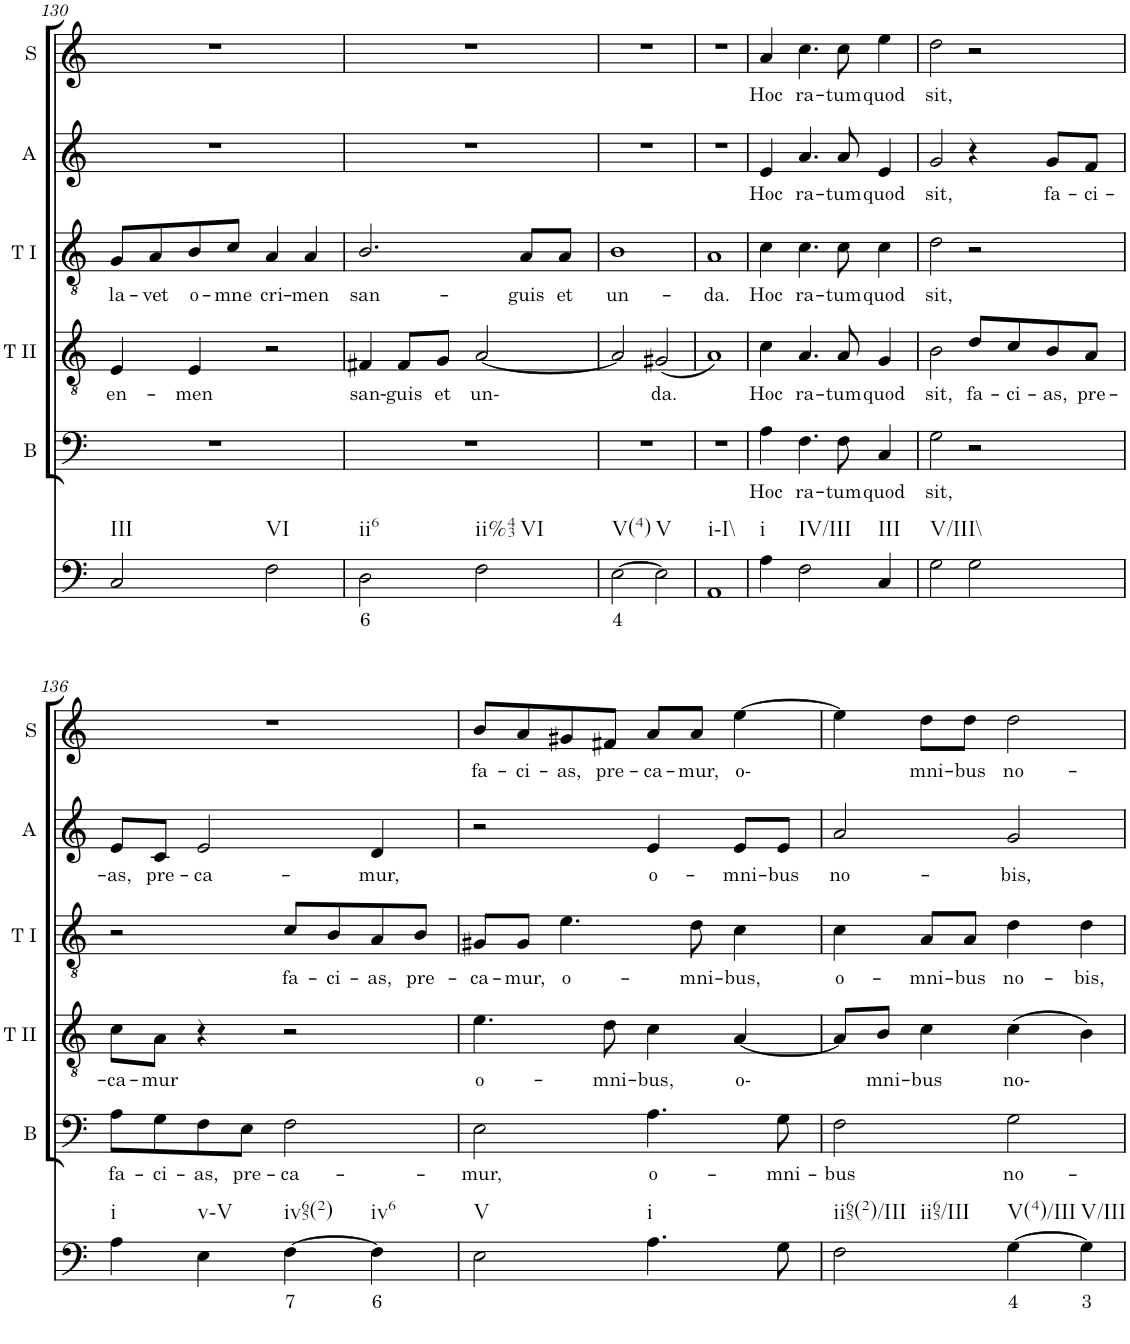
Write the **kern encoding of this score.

**kern	**text	**kern	**text	**kern	**text	**kern	**text	**kern	**text	**kern	**text
*part6	*part6	*part5	*part5	*part4	*part4	*part3	*part3	*part2	*part2	*part1	*part1
*staff6	*staff6	*staff5	*staff5	*staff4	*staff4	*staff3	*staff3	*staff2	*staff2	*staff1	*staff1
*I"Continuo	*	*I"Bass	*	*I"Tenor II	*	*I"Tenor I	*	*I"Alto	*	*I"Soprano	*
*	*	*I'B	*	*I'T II	*	*I'T I	*	*I'A	*	*I'S	*
!!LO:PB:g=z
*clefG2	*	*clefG2	*	*clefG2	*	*clefG2	*	*clefF4	*	*clefF4	*
*k[]	*	*k[]	*	*k[]	*	*k[]	*	*k[]	*	*k[]	*
*M2/2	*	*M2/2	*	*M2/2	*	*M2/2	*	*M2/2	*	*M2/2	*
*met(c|)	*	*met(c|)	*	*met(c|)	*	*met(c|)	*	*met(c|)	*	*met(c|)	*
=130	=130	=130	=130	=130	=130	=130	=130	=130	=130	=130	=130
!LO:TX:b:t=III	!	!	!	!	!	!	!	!	!	!	!
!	!	!	!	!	!LO:LY:b	!	!LO:LY:b	!	!	!	!
2C/	.	1r	.	4E/	en-	8G/L	la-	1r	.	1r	.
!	!	!	!	!	!	!	!LO:LY:b	!	!	!	!
.	.	.	.	.	.	8A/	vet	.	.	.	.
!	!	!	!	!	!LO:LY:b	!	!LO:LY:b	!	!	!	!
.	.	.	.	4E/	men	8B/	o-	.	.	.	.
!	!	!	!	!	!	!	!LO:LY:b	!	!	!	!
.	.	.	.	.	.	8c/J	mne	.	.	.	.
!LO:TX:b:t=VI	!	!	!	!	!	!	!	!	!	!	!
!	!	!	!	!	!	!	!LO:LY:b	!	!	!	!
2F\	.	.	.	2r	.	4A/	cri-	.	.	.	.
!	!	!	!	!	!	!	!LO:LY:b	!	!	!	!
.	.	.	.	.	.	4A/	men	.	.	.	.
=131	=131	=131	=131	=131	=131	=131	=131	=131	=131	=131	=131
!LO:TX:b:t=ii6	!	!	!	!	!	!	!	!	!	!	!
!	!LO:LY:b	!	!	!	!LO:LY:b	!	!LO:LY:b	!	!	!	!
2D\	6	1r	.	4F#X/	san-	2.B/	san-	1r	.	1r	.
!	!	!	!	!	!LO:LY:b	!	!	!	!	!	!
.	.	.	.	8F#/L	guis	.	.	.	.	.	.
!	!	!	!	!	!LO:LY:b	!	!	!	!	!	!
.	.	.	.	8G/J	et	.	.	.	.	.	.
!LO:TX:b:t=ii%43	!	!	!	!	!	!	!	!	!	!	!
!LO:TX:b:t=VI	!	!	!	!	!	!	!	!	!	!	!
!	!	!	!	!	!LO:LY:b	!	!	!	!	!	!
2F\	.	.	.	[2A/	un-	.	.	.	.	.	.
!	!	!	!	!	!	!	!LO:LY:b	!	!	!	!
.	.	.	.	.	.	8A/L	guis	.	.	.	.
!	!	!	!	!	!	!	!LO:LY:b	!	!	!	!
.	.	.	.	.	.	8A/J	et	.	.	.	.
=132	=132	=132	=132	=132	=132	=132	=132	=132	=132	=132	=132
!LO:TX:b:t=V(4)	!	!	!	!	!	!	!	!	!	!	!
!	!LO:LY:b	!	!	!	!	!	!LO:LY:b	!	!	!	!
[2E\	4	1r	.	2A/]	.	1B	un-	1r	.	1r	.
!LO:TX:b:t=V	!	!	!	!	!	!	!	!	!	!	!
!	!	!	!	!	!LO:LY:b	!	!	!	!	!	!
2E\]	.	.	.	(2G#X/	da.	.	.	.	.	.	.
=133	=133	=133	=133	=133	=133	=133	=133	=133	=133	=133	=133
!LO:TX:b:t=i\\-I\\	!	!	!	!	!	!	!	!	!	!	!
!	!	!	!	!	!	!	!LO:LY:b	!	!	!	!
1AA	.	1r	.	1A)	.	1A	da.	1r	.	1r	.
=134	=134	=134	=134	=134	=134	=134	=134	=134	=134	=134	=134
!LO:TX:b:t=i	!	!	!	!	!	!	!	!	!	!	!
!	!	!	!LO:LY:b	!	!LO:LY:b	!	!LO:LY:b	!	!LO:LY:b	!	!LO:LY:b
4A\	.	4A\	Hoc	4c\	Hoc	4c\	Hoc	4e/	Hoc	4a/	Hoc
!LO:TX:b:t=IV/III	!	!	!	!	!	!	!	!	!	!	!
!	!	!	!LO:LY:b	!	!LO:LY:b	!	!LO:LY:b	!	!LO:LY:b	!	!LO:LY:b
2F\	.	4.F\	ra-	4.A/	ra-	4.c\	ra-	4.a/	ra-	4.cc\	ra-
!	!	!	!LO:LY:b	!	!LO:LY:b	!	!LO:LY:b	!	!LO:LY:b	!	!LO:LY:b
.	.	8F\	tum	8A/	tum	8c\	tum	8a/	tum	8cc\	tum
!LO:TX:b:t=III	!	!	!	!	!	!	!	!	!	!	!
!	!	!	!LO:LY:b	!	!LO:LY:b	!	!LO:LY:b	!	!LO:LY:b	!	!LO:LY:b
4C/	.	4C/	quod	4G/	quod	4c\	quod	4e/	quod	4ee\	quod
=135	=135	=135	=135	=135	=135	=135	=135	=135	=135	=135	=135
!LO:TX:b:t=V/III\\	!	!	!	!	!	!	!	!	!	!	!
!	!	!	!LO:LY:b	!	!LO:LY:b	!	!LO:LY:b	!	!LO:LY:b	!	!LO:LY:b
2G\	.	2G\	sit,	2B\	sit,	2d\	sit,	2g/	sit,	2dd\	sit,
!	!	!	!	!	!LO:LY:b	!	!	!	!	!	!
2G\	.	2r	.	8d/L	fa-	2r	.	4r	.	2r	.
!	!	!	!	!	!LO:LY:b	!	!	!	!	!	!
.	.	.	.	8c/	ci-	.	.	.	.	.	.
!	!	!	!	!	!LO:LY:b	!	!	!	!LO:LY:b	!	!
.	.	.	.	8B/	as,	.	.	8g/L	fa-	.	.
!	!	!	!	!	!LO:LY:b	!	!	!	!LO:LY:b	!	!
.	.	.	.	8A/J	pre-	.	.	8f/J	ci-	.	.
!!LO:LB:g=z
=136	=136	=136	=136	=136	=136	=136	=136	=136	=136	=136	=136
!LO:TX:b:t=i	!	!	!	!	!	!	!	!	!	!	!
!	!	!	!LO:LY:b	!	!LO:LY:b	!	!	!	!LO:LY:b	!	!
4A\	.	8A\L	fa-	8c\L	ca-	2r	.	8e/L	as,	1r	.
!	!	!	!LO:LY:b	!	!LO:LY:b	!	!	!	!LO:LY:b	!	!
.	.	8G\	ci-	8A\J	mur	.	.	8c/J	pre-	.	.
!LO:TX:b:t=v-V	!	!	!	!	!	!	!	!	!	!	!
!	!	!	!LO:LY:b	!	!	!	!	!	!LO:LY:b	!	!
4E\	.	8F\	as,	4r	.	.	.	2e/	ca-	.	.
!	!	!	!LO:LY:b	!	!	!	!	!	!	!	!
.	.	8E\J	pre-	.	.	.	.	.	.	.	.
!LO:TX:b:t=iv65(2)	!	!	!	!	!	!	!	!	!	!	!
!	!LO:LY:b	!	!LO:LY:b	!	!	!	!LO:LY:b	!	!	!	!
[4F\	7	2F\	ca-	2r	.	8c/L	fa-	.	.	.	.
!	!	!	!	!	!	!	!LO:LY:b	!	!	!	!
.	.	.	.	.	.	8B/	ci-	.	.	.	.
!LO:TX:b:t=iv6	!	!	!	!	!	!	!	!	!	!	!
!	!LO:LY:b	!	!	!	!	!	!LO:LY:b	!	!LO:LY:b	!	!
4F\]	6	.	.	.	.	8A/	as,	4d/	mur,	.	.
!	!	!	!	!	!	!	!LO:LY:b	!	!	!	!
.	.	.	.	.	.	8B/J	pre-	.	.	.	.
=137	=137	=137	=137	=137	=137	=137	=137	=137	=137	=137	=137
!LO:TX:b:t=V	!	!	!	!	!	!	!	!	!	!	!
!	!	!	!LO:LY:b	!	!LO:LY:b	!	!LO:LY:b	!	!	!	!LO:LY:b
2E\	.	2E\	mur,	4.e\	o-	8G#X/L	ca-	2r	.	8b/L	fa-
!	!	!	!	!	!	!	!LO:LY:b	!	!	!	!LO:LY:b
.	.	.	.	.	.	8G#/J	mur,	.	.	8a/	ci-
!	!	!	!	!	!	!	!LO:LY:b	!	!	!	!LO:LY:b
.	.	.	.	.	.	4.e\	o-	.	.	8g#X/	as,
!	!	!	!	!	!LO:LY:b	!	!	!	!	!	!LO:LY:b
.	.	.	.	8d\	mni-	.	.	.	.	8f#X/J	pre-
!LO:TX:b:t=i	!	!	!	!	!	!	!	!	!	!	!
!	!	!	!LO:LY:b	!	!LO:LY:b	!	!	!	!LO:LY:b	!	!LO:LY:b
4.A\	.	4.A\	o-	4c\	bus,	.	.	4e/	o-	8a/L	ca-
!	!	!	!	!	!	!	!LO:LY:b	!	!	!	!LO:LY:b
.	.	.	.	.	.	8d\	mni-	.	.	8a/J	mur,
!	!	!	!	!	!LO:LY:b	!	!LO:LY:b	!	!LO:LY:b	!	!LO:LY:b
.	.	.	.	[4A/	o-	4c\	bus,	8e/L	mni-	[4ee\	o-
!	!	!	!LO:LY:b	!	!	!	!	!	!LO:LY:b	!	!
8G\	.	8G\	mni-	.	.	.	.	8e/J	bus	.	.
=138	=138	=138	=138	=138	=138	=138	=138	=138	=138	=138	=138
!LO:TX:b:t=ii65(2)/III	!	!	!	!	!	!	!	!	!	!	!
!LO:TX:b:t=ii65/III	!	!	!	!	!	!	!	!	!	!	!
!	!	!	!LO:LY:b	!	!	!	!LO:LY:b	!	!LO:LY:b	!	!
2F\	.	2F\	bus	8A/L]	.	4c\	o-	2a/	no-	4ee\]	.
!	!	!	!	!	!LO:LY:b	!	!	!	!	!	!
.	.	.	.	8B/J	mni-	.	.	.	.	.	.
!	!	!	!	!	!LO:LY:b	!	!LO:LY:b	!	!	!	!LO:LY:b
.	.	.	.	4c\	bus	8A/L	mni-	.	.	8dd\L	mni-
!	!	!	!	!	!	!	!LO:LY:b	!	!	!	!LO:LY:b
.	.	.	.	.	.	8A/J	bus	.	.	8dd\J	bus
!LO:TX:b:t=V(4)/III	!	!	!	!	!	!	!	!	!	!	!
!	!LO:LY:b	!	!LO:LY:b	!	!LO:LY:b	!	!LO:LY:b	!	!LO:LY:b	!	!LO:LY:b
[4G\	4	2G\	no-	(4c\	no-	4d\	no-	2g/	bis,	2dd\	no-
!LO:TX:b:t=V/III	!	!	!	!	!	!	!	!	!	!	!
!	!LO:LY:b	!	!	!	!	!	!LO:LY:b	!	!	!	!
4G\]	3	.	.	4B\)	.	4d\	bis,	.	.	.	.
=	=	=	=	=	=	=	=	=	=	=	=
*-	*-	*-	*-	*-	*-	*-	*-	*-	*-	*-	*-
